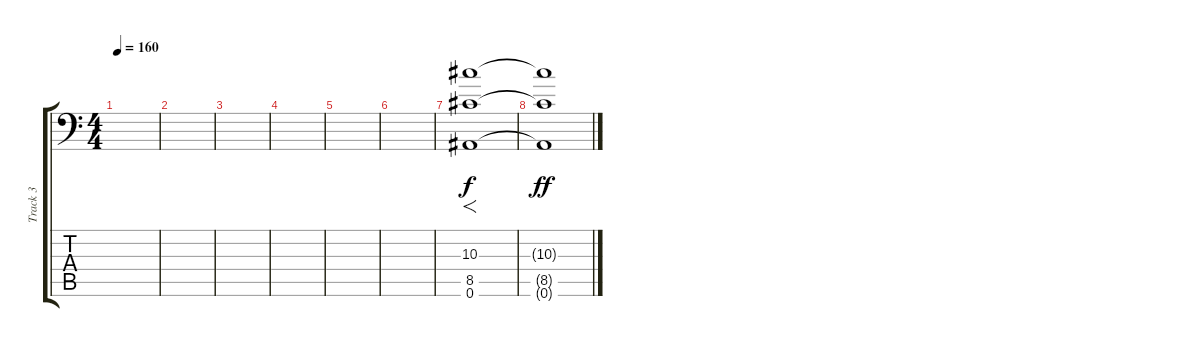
\track ("Track 3" "Track 3") {instrument distortionguitar}
\staff {score tabs}
\tuning (C4 G3 Eb3 Bb2 F2 Bb1) {hide}
\ts (4 4)
\tempo 160
\clef f4
\ks c
|
|
|
|
|
|
(10.3 8.5 0.6).1{f} |
(10.3{t} 8.5{t} 0.6{t}).1{dy ff}
